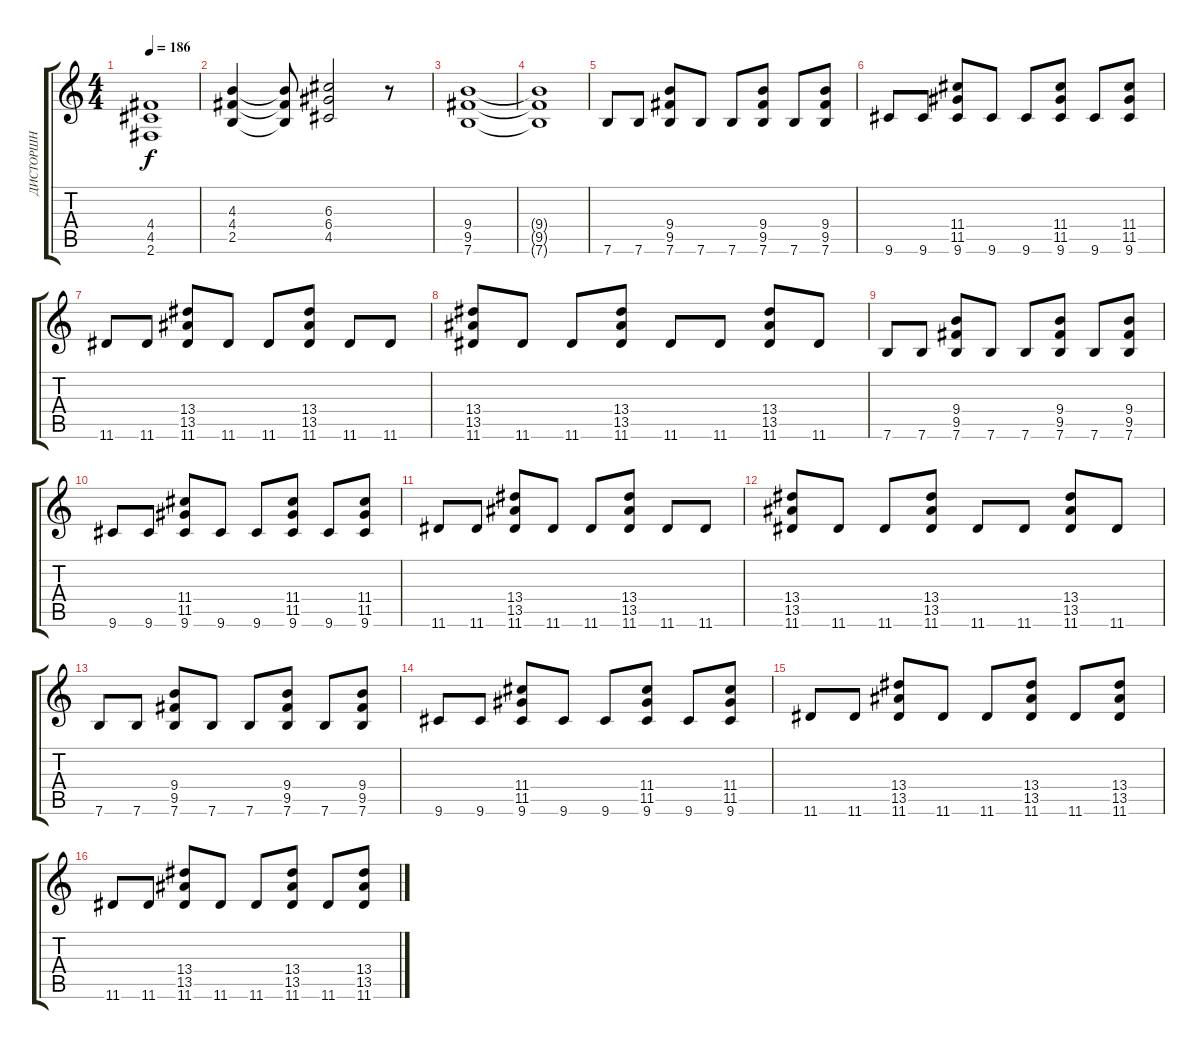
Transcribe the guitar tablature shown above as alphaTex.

\track ("ДИСТОРШН" "ДИСТОРШН") {instrument distortionguitar}
\staff {score tabs}
\tuning (E4 B3 G3 D3 A2 E2) {hide}
\ts (4 4)
\tempo 186
\clef g2
\ks c
(4.4 4.5 2.6).1{dy f} |
(4.3 4.4 2.5).4 (4.3{t} 4.4{t} 2.5{t}).8 (6.3 6.4 4.5).2 r.8 |
(9.4 9.5 7.6).1 |
(9.4{t} 9.5{t} 7.6{t}).1 |
7.6.8 7.6.8 (9.4 9.5 7.6).8 7.6.8 7.6.8 (9.4 9.5 7.6).8 7.6.8 (9.4 9.5 7.6).8 |
9.6.8 9.6.8 (11.4 11.5 9.6).8 9.6.8 9.6.8 (11.4 11.5 9.6).8 9.6.8 (11.4 11.5 9.6).8 |
11.6.8 11.6.8 (13.4 13.5 11.6).8 11.6.8 11.6.8 (13.4 13.5 11.6).8 11.6.8 11.6.8 |
(13.4 13.5 11.6).8 11.6.8 11.6.8 (13.4 13.5 11.6).8 11.6.8 11.6.8 (13.4 13.5 11.6).8 11.6.8 |
7.6.8 7.6.8 (9.4 9.5 7.6).8 7.6.8 7.6.8 (9.4 9.5 7.6).8 7.6.8 (9.4 9.5 7.6).8 |
9.6.8 9.6.8 (11.4 11.5 9.6).8 9.6.8 9.6.8 (11.4 11.5 9.6).8 9.6.8 (11.4 11.5 9.6).8 |
11.6.8 11.6.8 (13.4 13.5 11.6).8 11.6.8 11.6.8 (13.4 13.5 11.6).8 11.6.8 11.6.8 |
(13.4 13.5 11.6).8 11.6.8 11.6.8 (13.4 13.5 11.6).8 11.6.8 11.6.8 (13.4 13.5 11.6).8 11.6.8 |
7.6.8 7.6.8 (9.4 9.5 7.6).8 7.6.8 7.6.8 (9.4 9.5 7.6).8 7.6.8 (9.4 9.5 7.6).8 |
9.6.8 9.6.8 (11.4 11.5 9.6).8 9.6.8 9.6.8 (11.4 11.5 9.6).8 9.6.8 (11.4 11.5 9.6).8 |
11.6.8 11.6.8 (13.4 13.5 11.6).8 11.6.8 11.6.8 (13.4 13.5 11.6).8 11.6.8 (13.4 13.5 11.6).8 |
11.6.8 11.6.8 (13.4 13.5 11.6).8 11.6.8 11.6.8 (13.4 13.5 11.6).8 11.6.8 (13.4 13.5 11.6).8
